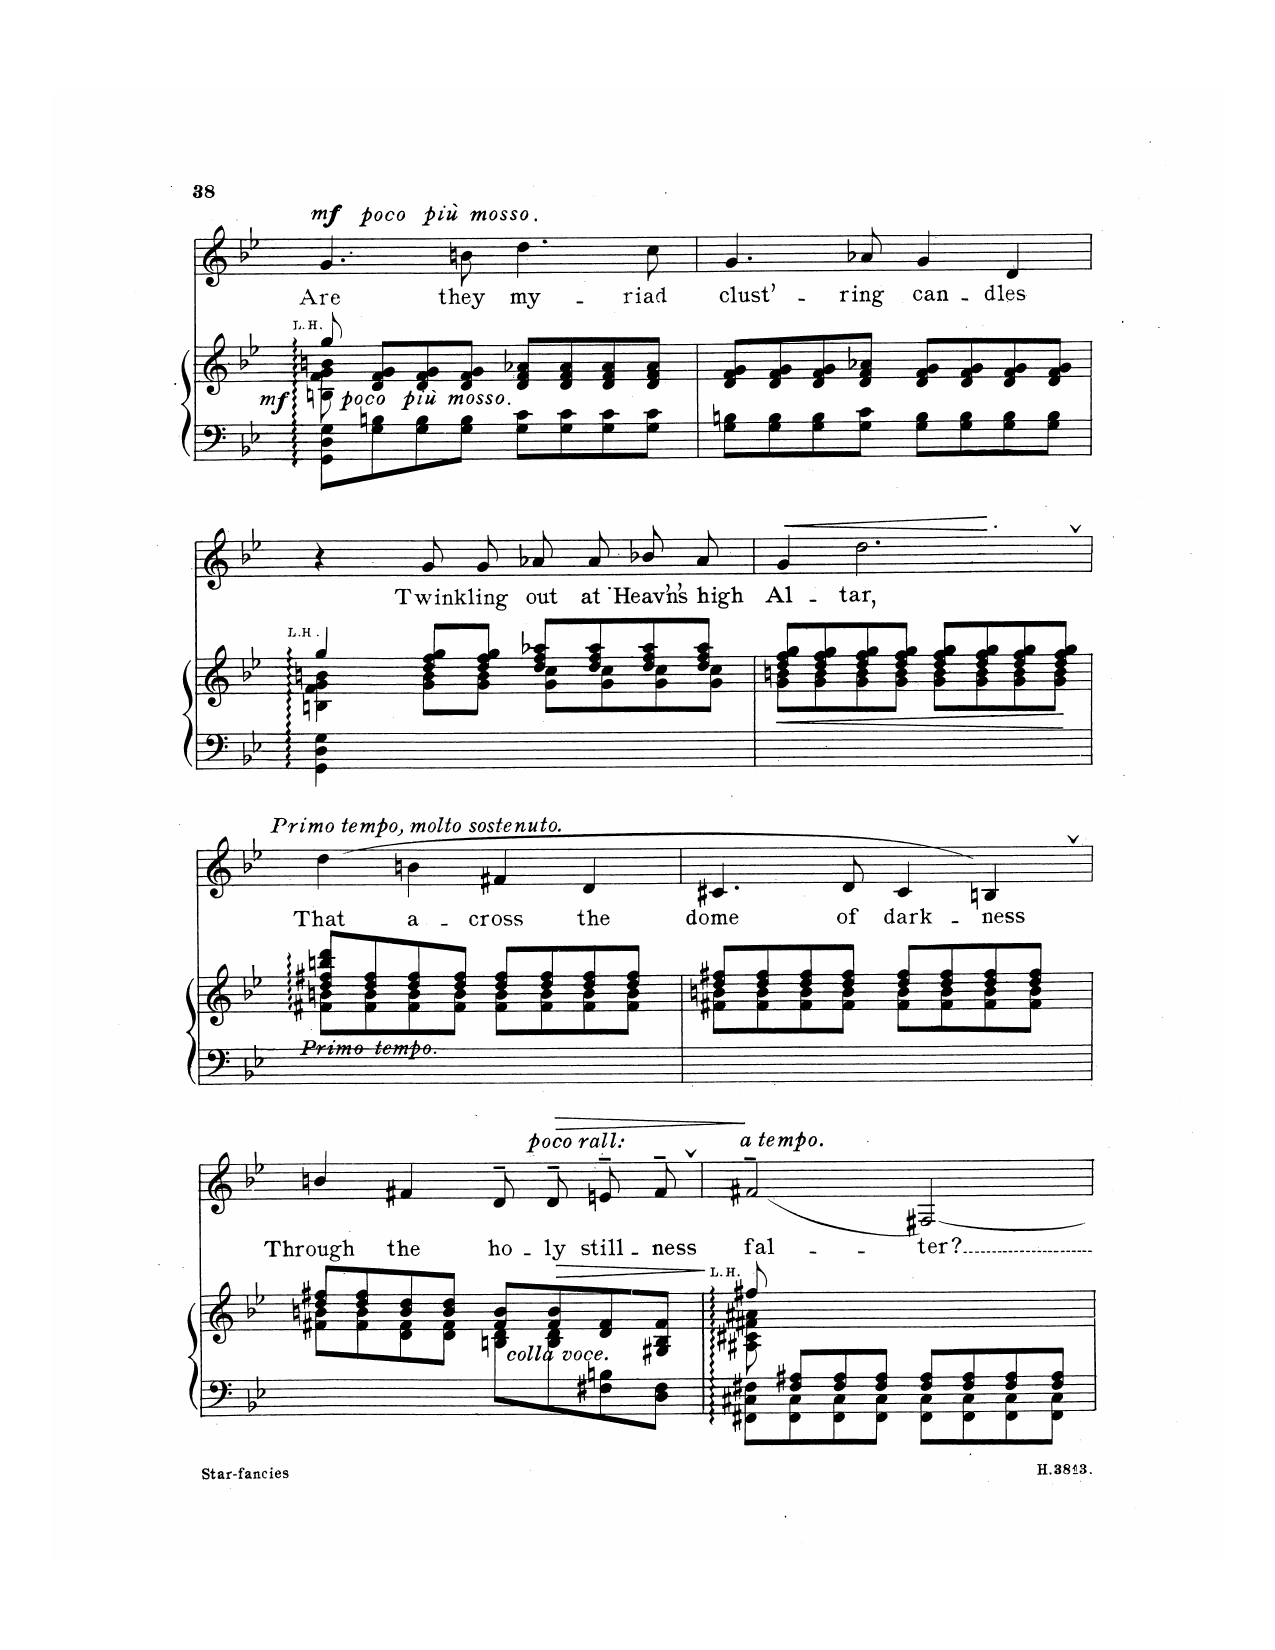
**kern	**kern	**dynam	**kern	**text	**dynam
*part2	*part2	*part2	*part1	*part1	*part1
*staff3	*staff2	*staff2/3	*staff1	*staff1	*staff1
*I"Piano	*	*	*I"Contralto	*	*
*I'Pno	*	*	*	*	*
*clefF4	*clefG2	*	*clefG2	*	*
*k[b-e-]	*k[b-e-]	*	*k[b-e-]	*	*
*M4/4	*M4/4	*	*M4/4	*	*
*met(c)	*met(c)	*	*met(c)	*	*
=29	=29	=29	=29	=29	=29
8qGGG^/	.	.	.	.	.
*	*^	*	*	*	*
!	!LO:TX:a:t=L.H.	!	!	!	!	!
!LO:TX:i:t=poco più mosso	!	!	!	!	!	!
!	!	!	!LO:DY:b	!	!	!LO:DY:a
!	!	!	!	!	!	!LO:DY:n=1:a
8GG\ 8D\ 8G\L	8Bn\ 8f\ 8g\ 8bn\	8gg/	mf	4.g/	Are	mf other-dynamics
8G\ 8Bn\	8d/ 8f/ 8g/L	8ryy	.	.	.	.
8G\ 8B\	8d/ 8f/ 8g/	4ryy	.	.	.	.
8G\ 8B\J	8d/ 8f/ 8g/J	.	.	8bn\	they	.
8G\ 8c\L	8d/ 8f/ 8a-X/L	2ryy	.	4.dd\	my-	.
8G\ 8c\	8d/ 8f/ 8a-/	.	.	.	.	.
8G\ 8c\	8d/ 8f/ 8a-/	.	.	.	.	.
8G\ 8c\J	8d/ 8f/ 8a-/J	.	.	8cc\	-riad	.
*	*v	*v	*	*	*	*
=30	=30	=30	=30	=30	=30
8G\ 8Bn\L	8d/ 8f/ 8g/L	.	4.g/	clust’-	.
8G\ 8B\	8d/ 8f/ 8g/	.	.	.	.
8G\ 8B\	8d/ 8f/ 8g/	.	.	.	.
8G\ 8c\J	8d/ 8f/ 8a-X/J	.	8a-X/	-ring	.
8G\ 8B\L	8d/ 8f/ 8g/L	.	4g/	can-	.
8G\ 8B\	8d/ 8f/ 8g/	.	.	.	.
8G\ 8B\	8d/ 8f/ 8g/	.	4d/	-dles	.
8G\ 8B\J	8d/ 8f/ 8g/J	.	.	.	.
=31	=31	=31	=31	=31	=31
*	*^	*	*	*	*
*	*	*^	*	*	*	*
!	!LO:TX:a:t=L.H.	!	!	!	!	!	!
4GG\ 4D\ 4G\	4Bn\ 4f\ 4g\ 4bn\	4gg/	4ryy	.	4r	.	.
2.ryy	8dd/ 8ff/ 8gg/L	4ryy	8g/ 8b/L	.	8g/L	Twink-	.
.	8dd/ 8ff/ 8gg/J	.	8g/ 8b/J	.	8g/J	-ling	.
.	8dd/ 8ff/ 8aa-X/L	2ryy	8g\ 8cc\L	.	8a-X/L	out	.
.	8dd/ 8ff/ 8aa-/	.	8g\ 8cc\	.	8a-/J	at	.
.	8dd/ 8ff/ 8aa-/	.	8g\ 8cc\	.	8b-X/L	Heav’n’s	.
.	8dd/ 8ff/ 8aa-/J	.	8g\ 8cc\J	.	8a-/J	high	.
=32	=32	=32	=32	=32	=32	=32	=32
!	!	!	!	!LO:HP:b	!	!	!LO:HP:b
*	*	*v	*v	*	*	*	*
1ryy	8dd/ 8ff/ 8gg/L	8g\ 8bn\L	<	4g/	Al-	<
.	8dd/ 8ff/ 8gg/	8g\ 8b\	.	.	.	.
.	8dd/ 8ff/ 8gg/	8g\ 8b\	.	2.dd,\	-tar,	.
.	8dd/ 8ff/ 8gg/J	8g\ 8b\J	.	.	.	.
.	8dd/ 8ff/ 8gg/L	8g\ 8b\L	.	.	.	.
.	8dd/ 8ff/ 8gg/	8g\ 8b\	.	.	.	.
.	8dd/ 8ff/ 8gg/	8g\ 8b\	.	.	.	.
.	8dd/ 8ff/ 8gg/J	8g\ 8b\J	[	.	.	.
*	*v	*v	*	*	*	*
.	.	.	.	.	[
=33	=33	=33	=33	=33	=33
*	*^	*	*	*	*
!	!	!	!	!LO:TX:i:t=Primo tempo, molto sostenuto	!	!
!LO:TX:i:t=Primo tempo	!	!	!	!	!	!
1ryy	8dd/ 8ff#X/ 8bbn/ 8ddd/L	8f#X\ 8bn\L	.	(4dd\	That	.
.	8dd/ 8ff#/	8f#\ 8b\	.	.	.	.
.	8dd/ 8ff#/	8f#\ 8b\	.	4bn\	a-	.
.	8dd/ 8ff#/J	8f#\ 8b\J	.	.	.	.
.	8dd/ 8ff#/L	8f#\ 8b\L	.	4f#X/	-cross	.
.	8dd/ 8ff#/	8f#\ 8b\	.	.	.	.
.	8dd/ 8ff#/	8f#\ 8b\	.	4d/	the	.
.	8dd/ 8ff#/J	8f#\ 8b\J	.	.	.	.
=34	=34	=34	=34	=34	=34	=34
1ryy	8dd/ 8ff#X/L	8f#X\ 8bn\L	.	4.c#X/	dome	.
.	8dd/ 8ff#/	8f#\ 8b\	.	.	.	.
.	8dd/ 8ff#/	8f#\ 8b\	.	.	.	.
.	8dd/ 8ff#/J	8f#\ 8b\J	.	8d/	of	.
.	8dd/ 8ff#/L	8f#\ 8b\L	.	4c#/	dark-	.
.	8dd/ 8ff#/	8f#\ 8b\	.	.	.	.
.	8dd/ 8ff#/	8f#\ 8b\	.	4Bn,/)	-ness	.
.	8dd/ 8ff#/J	8f#\ 8b\J	.	.	.	.
=35	=35	=35	=35	=35	=35	=35
2ryy	8dd/ 8ff#X/L	8f#X\ 8bn\L	.	4bn/	Through	.
.	8dd/ 8ff#/	8f#\ 8b\	.	.	.	.
.	8b-X/ 8dd/	8d\ 8f#\	.	4f#X/	the	.
.	8b-/ 8dd/J	8d\ 8f#\J	.	.	.	.
!LO:TX:i:t=colla voce	!	!	!	!	!	!
4ryy	8f#/ 8bn/L	8Bn\ 8d\L	.	8d~>/L	ho-	.
!	!	!	!	!LO:TX:i:t=poco rall.	!	!
!	!	!	!LO:HP:b	!	!	!LO:HP:b
.	8f#/ 8b/	8B\ 8d\	>	8d~>/J	-ly	>
8F#X\ 8Bn\	8d/ 8f#/	4ryy	.	8en~>/L	still-	.
8D\ 8F#\J	8G#X/ 8B/ 8f#/J	.	.	8f#~>,/J	-ness	.
*	*v	*v	*	*	*	*
.	.	]	.	.	]
=36	=36	=36	=36	=36	=36
*^	*^	*	*	*	*
!	!	!	!	!	!LO:TX:i:t=a tempo	!	!
!	!	!LO:TX:a:t=L.H.	!	!	!	!	!
8ryy	8FF#X\ 8C#X\ 8F#X\L	8A#X\ 8c#X\ 8f#X\ 8a#X\	8ff#X/	.	(2f#X~>/	fal-	.
8F#/ 8A#X/L	8FF#\ 8C#\	2..ryy	8ryy	.	.	.	.
8F#/ 8A#/	8FF#\ 8C#\	.	4ryy	.	.	.	.
8F#/ 8A#/J	8FF#\ 8C#\J	.	.	.	.	.	.
8F#/ 8A#/L	8FF#\ 8C#\L	.	2ryy	.	[2F#X/)	-ter?	.
8F#/ 8A#/	8FF#\ 8C#\	.	.	.	.	.	.
8F#/ 8A#/	8FF#\ 8C#\	.	.	.	.	.	.
8F#/ 8A#/J	8FF#\ 8C#\J	.	.	.	.	.	.
*v	*v	*	*	*	*	*	*
*	*v	*v	*	*	*	*
=	=	=	=	=	=
*-	*-	*-	*-	*-	*-
